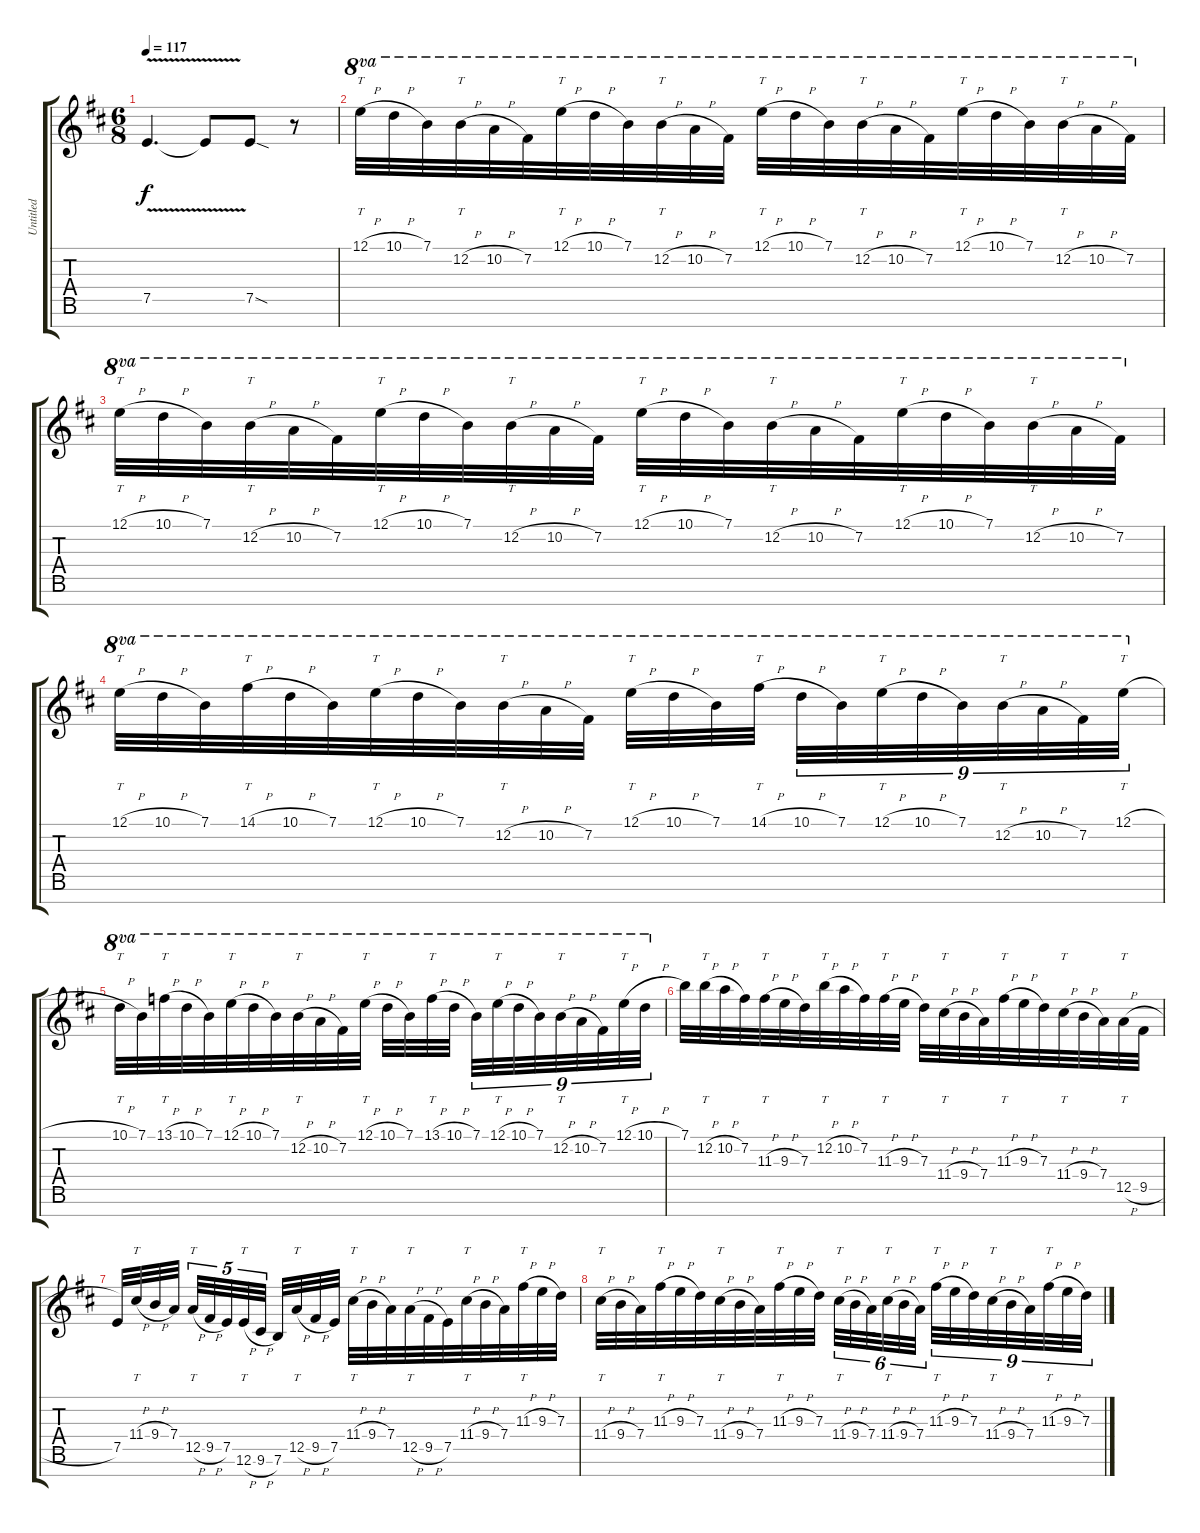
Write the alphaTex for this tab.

\track ("Untitled" "Untitled") {instrument distortionguitar}
\staff {score tabs}
\tuning (E4 B3 G3 D3 A2 E2 B1) {hide}
\ts (6 8)
\tempo 117
\clef g2
\ks d
7.5{v}.4{d dy f} 7.5{v t}.8 7.5{sod}.8 r.8 |
12.1{h}.32{tt ot 8va} 10.1{h}.32{ot 8va} 7.1.32{ot 8va} 12.2{h}.32{tt ot 8va} 10.2{h}.32{ot 8va} 7.2.32{ot 8va} 12.1{h}.32{tt ot 8va} 10.1{h}.32{ot 8va} 7.1.32{ot 8va} 12.2{h}.32{tt ot 8va} 10.2{h}.32{ot 8va} 7.2.32{ot 8va} 12.1{h}.32{tt ot 8va} 10.1{h}.32{ot 8va} 7.1.32{ot 8va} 12.2{h}.32{tt ot 8va} 10.2{h}.32{ot 8va} 7.2.32{ot 8va} 12.1{h}.32{tt ot 8va} 10.1{h}.32{ot 8va} 7.1.32{ot 8va} 12.2{h}.32{tt ot 8va} 10.2{h}.32{ot 8va} 7.2.32{ot 8va} |
12.1{h}.32{tt ot 8va} 10.1{h}.32{ot 8va} 7.1.32{ot 8va} 12.2{h}.32{tt ot 8va} 10.2{h}.32{ot 8va} 7.2.32{ot 8va} 12.1{h}.32{tt ot 8va} 10.1{h}.32{ot 8va} 7.1.32{ot 8va} 12.2{h}.32{tt ot 8va} 10.2{h}.32{ot 8va} 7.2.32{ot 8va} 12.1{h}.32{tt ot 8va} 10.1{h}.32{ot 8va} 7.1.32{ot 8va} 12.2{h}.32{tt ot 8va} 10.2{h}.32{ot 8va} 7.2.32{ot 8va} 12.1{h}.32{tt ot 8va} 10.1{h}.32{ot 8va} 7.1.32{ot 8va} 12.2{h}.32{tt ot 8va} 10.2{h}.32{ot 8va} 7.2.32{ot 8va} |
12.1{h}.32{tt ot 8va} 10.1{h}.32{ot 8va} 7.1.32{ot 8va} 14.1{h}.32{tt ot 8va} 10.1{h}.32{ot 8va} 7.1.32{ot 8va} 12.1{h}.32{tt ot 8va} 10.1{h}.32{ot 8va} 7.1.32{ot 8va} 12.2{h}.32{tt ot 8va} 10.2{h}.32{ot 8va} 7.2.32{ot 8va} 12.1{h}.32{tt ot 8va} 10.1{h}.32{ot 8va} 7.1.32{ot 8va} 14.1{h}.32{tt ot 8va beam splitsecondary} 10.1{h}.32{tu (9 8) ot 8va} 7.1.32{tu (9 8) ot 8va} 12.1{h}.32{tt tu (9 8) ot 8va} 10.1{h}.32{tu (9 8) ot 8va} 7.1.32{tu (9 8) ot 8va} 12.2{h}.32{tt tu (9 8) ot 8va} 10.2{h}.32{tu (9 8) ot 8va} 7.2.32{tu (9 8) ot 8va} 12.1{h}.32{tt tu (9 8) ot 8va} |
10.1{h}.32{tt ot 8va} 7.1.32{ot 8va} 13.1{h}.32{tt ot 8va} 10.1{h}.32{ot 8va} 7.1.32{ot 8va} 12.1{h}.32{tt ot 8va} 10.1{h}.32{ot 8va} 7.1.32{ot 8va} 12.2{h}.32{tt ot 8va} 10.2{h}.32{ot 8va} 7.2.32{ot 8va} 12.1{h}.32{tt ot 8va} 10.1{h}.32{ot 8va} 7.1.32{ot 8va} 13.1{h}.32{tt ot 8va} 10.1{h}.32{ot 8va beam splitsecondary} 7.1.32{tu (9 8) ot 8va} 12.1{h}.32{tt tu (9 8) ot 8va} 10.1{h}.32{tu (9 8) ot 8va} 7.1.32{tu (9 8) ot 8va} 12.2{h}.32{tt tu (9 8) ot 8va} 10.2{h}.32{tu (9 8) ot 8va} 7.2.32{tu (9 8) ot 8va} 12.1{h}.32{tt tu (9 8) ot 8va} 10.1{h}.32{tu (9 8) ot 8va} |
7.1.32 12.2{h}.32{tt} 10.2{h}.32 7.2.32 11.3{h}.32{tt} 9.3{h}.32 7.3.32 12.2{h}.32{tt} 10.2{h}.32 7.2.32 11.3{h}.32{tt} 9.3{h}.32 7.3.32 11.4{h}.32{tt} 9.4{h}.32 7.4.32 11.3{h}.32{tt} 9.3{h}.32 7.3.32 11.4{h}.32{tt} 9.4{h}.32 7.4.32 12.5{h}.32{tt} 9.5{h}.32 |
7.5.32 11.4{h}.32{tt} 9.4{h}.32 7.4.32{beam splitsecondary} 12.5{h}.32{tt tu (5 4)} 9.5{h}.32{tu (5 4)} 7.5.32{tu (5 4)} 12.6{h}.32{tt tu (5 4)} 9.6{h}.32{tu (5 4) beam splitsecondary} 7.6.32 12.5{h}.32{tt} 9.5{h}.32 7.5.32 11.4{h}.32{tt} 9.4{h}.32 7.4.32 12.5{h}.32{tt} 9.5{h}.32 7.5.32 11.4{h}.32{tt} 9.4{h}.32 7.4.32 11.3{h}.32{tt} 9.3{h}.32 7.3.32 |
11.4{h}.32{tt} 9.4{h}.32 7.4.32 11.3{h}.32{tt} 9.3{h}.32 7.3.32 11.4{h}.32{tt} 9.4{h}.32 7.4.32 11.3{h}.32{tt} 9.3{h}.32 7.3.32 11.4{h}.32{tt tu (6 4)} 9.4{h}.32{tu (6 4)} 7.4.32{tu (6 4) beam splitsecondary} 11.4{h}.32{tt tu (6 4)} 9.4{h}.32{tu (6 4)} 7.4.32{tu (6 4) beam splitsecondary} 11.3{h}.32{tt tu (9 8)} 9.3{h}.32{tu (9 8)} 7.3.32{tu (9 8)} 11.4{h}.32{tt tu (9 8)} 9.4{h}.32{tu (9 8)} 7.4.32{tu (9 8)} 11.3{h}.32{tt tu (9 8)} 9.3{h}.32{tu (9 8)} 7.3.32{tu (9 8)}
